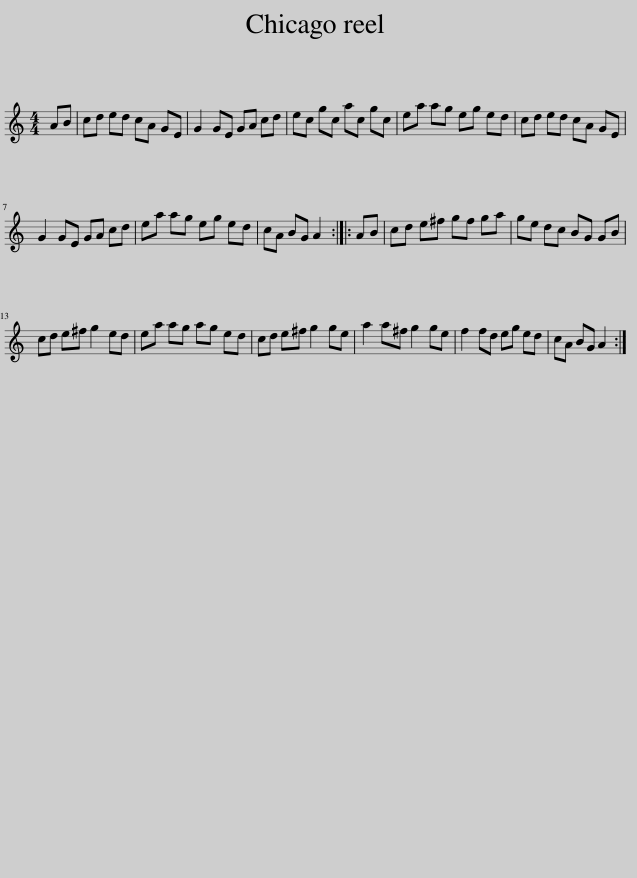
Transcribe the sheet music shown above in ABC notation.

X:1
L:1/8
M:4/4
I:linebreak $
K:C
V:1 treble
V:1
 AB | cd ed cA GE | G2 GE GA cd | ec gc ac gc | ea ag eg ed | %5
 cd ed cA GE |$ G2 GE GA cd | ea ag eg ed | cA BG A2 :: AB | %10
 cd e^f gf ga | ge dc BG GB |$ cd e^f g2 ed | ea ag ag ed | cd e^f g2 ge | %15
 a2 a^f g2 ge | f2 fd eg ed | cA BG A2 :| %18
